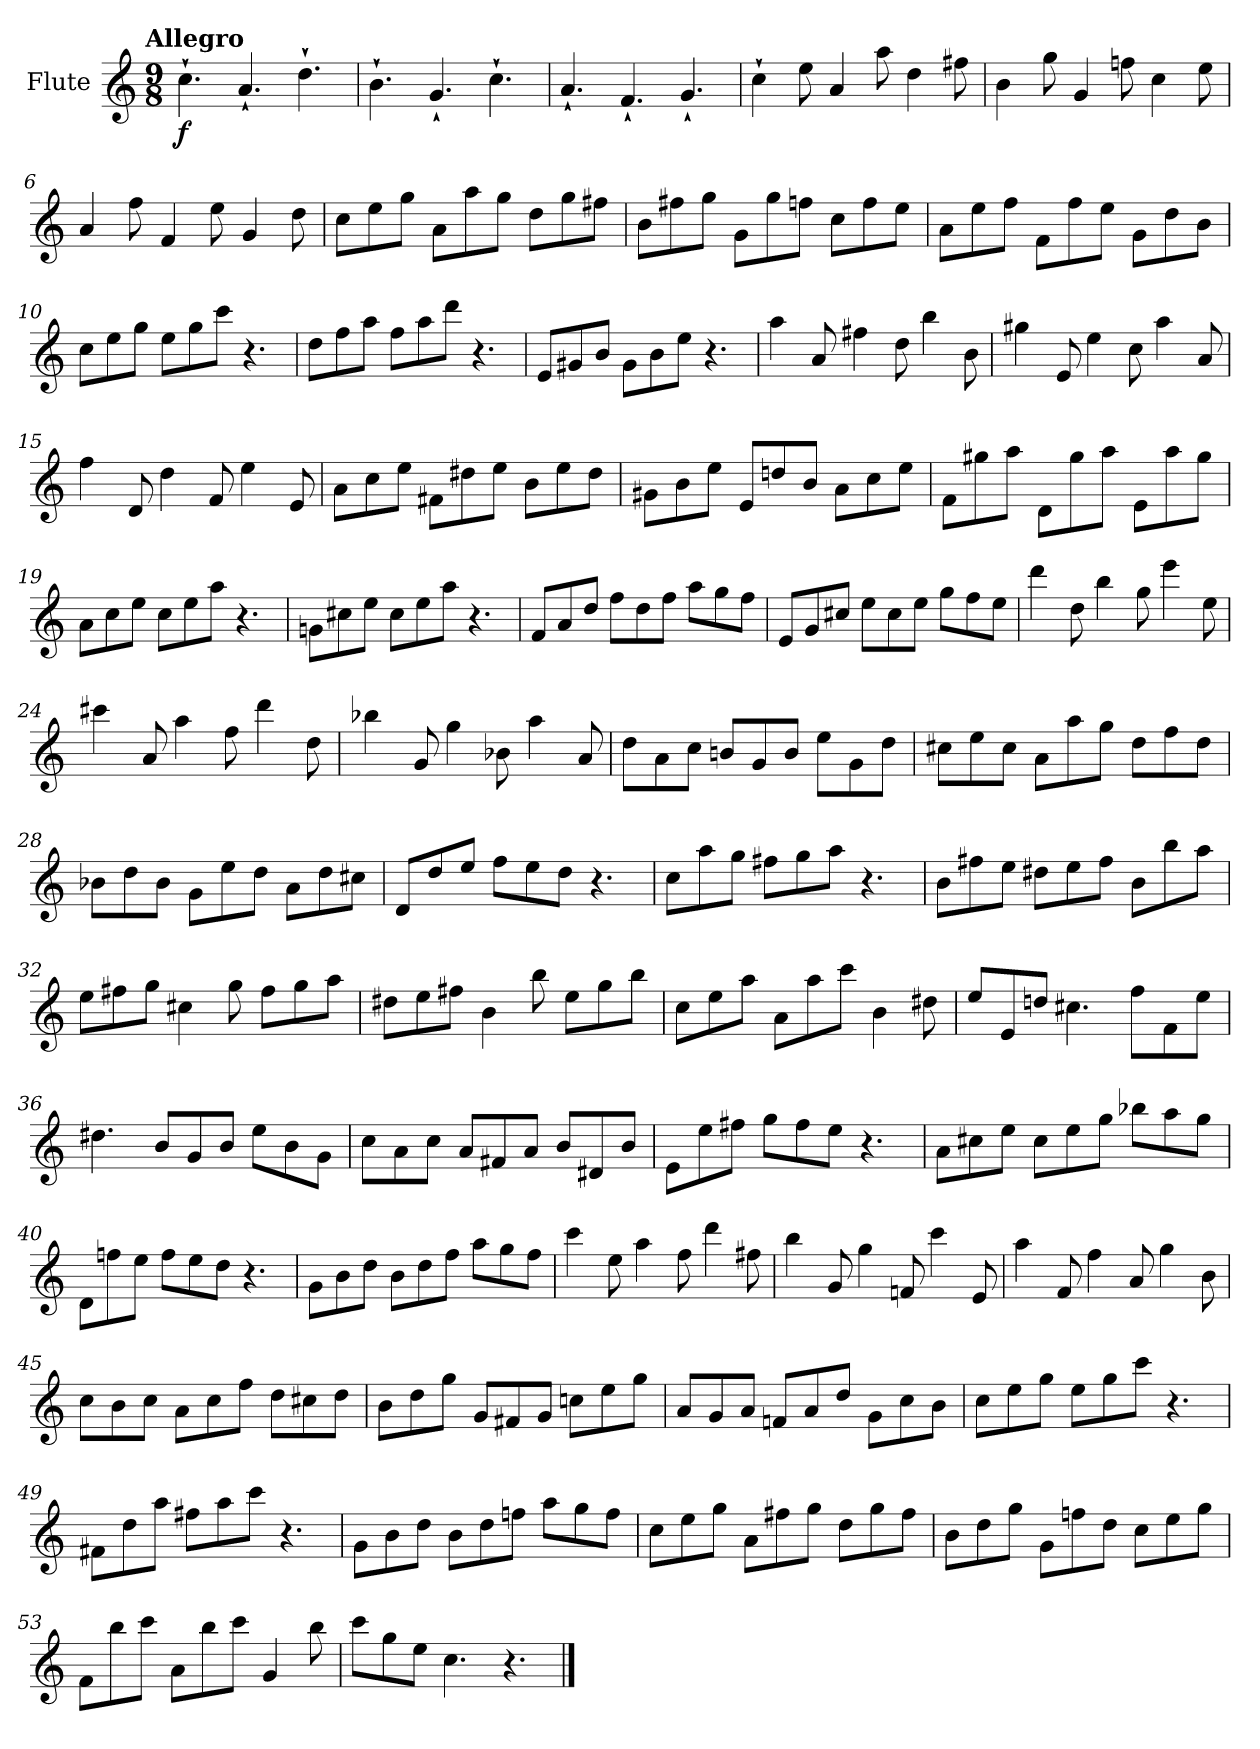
**kern	**dynam
*part1	*part1
*staff1	*staff1
*I"Flute	*
*I'Fl	*
*clefG2	*
*k[]	*
*C:	*
!!LO:TX:omd:t=Allegro
*M9/8	*
*MM132	*
=1	=1
4.cc`	f
4.a`	.
4.dd`	.
=2	=2
4.b`	.
4.g`	.
4.cc`	.
=3	=3
4.a`	.
4.f`	.
4.g`	.
=4	=4
4cc`	.
8ee	.
4a	.
8aa	.
4dd	.
8ff#X	.
=5	=5
4b	.
8gg	.
4g	.
8ffn	.
4cc	.
8ee	.
=6	=6
4a	.
8ff	.
4f	.
8ee	.
4g	.
8dd	.
=7	=7
8ccL	.
8ee	.
8ggJ	.
8aL	.
8aa	.
8ggJ	.
8ddL	.
8gg	.
8ff#XJ	.
=8	=8
8bL	.
8ff#X	.
8ggJ	.
8gL	.
8gg	.
8ffnJ	.
8ccL	.
8ff	.
8eeJ	.
=9	=9
8aL	.
8ee	.
8ffJ	.
8fL	.
8ff	.
8eeJ	.
8gL	.
8dd	.
8bJ	.
=10	=10
8ccL	.
8ee	.
8ggJ	.
8eeL	.
8gg	.
8cccJ	.
4.r	.
=11	=11
8ddL	.
8ff	.
8aaJ	.
8ffL	.
8aa	.
8dddJ	.
4.r	.
=12	=12
8eL	.
8g#X	.
8bJ	.
8g#L	.
8b	.
8eeJ	.
4.r	.
=13	=13
4aa	.
8a	.
4ff#X	.
8dd	.
4bb	.
8b	.
=14	=14
4gg#X	.
8e	.
4ee	.
8cc	.
4aa	.
8a	.
=15	=15
4ff	.
8d	.
4dd	.
8f	.
4ee	.
8e	.
=16	=16
8aL	.
8cc	.
8eeJ	.
8f#XL	.
8dd#X	.
8eeJ	.
8bL	.
8ee	.
8dd#J	.
=17	=17
8g#XL	.
8b	.
8eeJ	.
8eL	.
8ddn	.
8bJ	.
8aL	.
8cc	.
8eeJ	.
=18	=18
8fL	.
8gg#X	.
8aaJ	.
8dL	.
8gg#	.
8aaJ	.
8eL	.
8aa	.
8gg#J	.
=19	=19
8aL	.
8cc	.
8eeJ	.
8ccL	.
8ee	.
8aaJ	.
4.r	.
=20	=20
8gnL	.
8cc#X	.
8eeJ	.
8cc#L	.
8ee	.
8aaJ	.
4.r	.
=21	=21
8fL	.
8a	.
8ddJ	.
8ffL	.
8dd	.
8ffJ	.
8aaL	.
8gg	.
8ffJ	.
=22	=22
8eL	.
8g	.
8cc#XJ	.
8eeL	.
8cc#	.
8eeJ	.
8ggL	.
8ff	.
8eeJ	.
=23	=23
4ddd	.
8dd	.
4bb	.
8gg	.
4eee	.
8ee	.
=24	=24
4ccc#X	.
8a	.
4aa	.
8ff	.
4ddd	.
8dd	.
=25	=25
4bb-X	.
8g	.
4gg	.
8b-X	.
4aa	.
8a	.
=26	=26
8ddL	.
8a	.
8ccJ	.
8bnL	.
8g	.
8bJ	.
8eeL	.
8g	.
8ddJ	.
=27	=27
8cc#XL	.
8ee	.
8cc#J	.
8aL	.
8aa	.
8ggJ	.
8ddL	.
8ff	.
8ddJ	.
=28	=28
8b-XL	.
8dd	.
8b-J	.
8gL	.
8ee	.
8ddJ	.
8aL	.
8dd	.
8cc#XJ	.
=29	=29
8dL	.
8dd	.
8eeJ	.
8ffL	.
8ee	.
8ddJ	.
4.r	.
=30	=30
8ccL	.
8aa	.
8ggJ	.
8ff#XL	.
8gg	.
8aaJ	.
4.r	.
=31	=31
8bL	.
8ff#X	.
8eeJ	.
8dd#XL	.
8ee	.
8ff#J	.
8bL	.
8bb	.
8aaJ	.
=32	=32
8eeL	.
8ff#X	.
8ggJ	.
4cc#X	.
8gg	.
8ff#L	.
8gg	.
8aaJ	.
=33	=33
8dd#XL	.
8ee	.
8ff#XJ	.
4b	.
8bb	.
8eeL	.
8gg	.
8bbJ	.
=34	=34
8ccL	.
8ee	.
8aaJ	.
8aL	.
8aa	.
8cccJ	.
4b	.
8dd#X	.
=35	=35
8eeL	.
8e	.
8ddnJ	.
4.cc#X	.
8ffL	.
8f	.
8eeJ	.
=36	=36
4.dd#X	.
8bL	.
8g	.
8bJ	.
8eeL	.
8b	.
8gJ	.
=37	=37
8ccL	.
8a	.
8ccJ	.
8aL	.
8f#X	.
8aJ	.
8bL	.
8d#X	.
8bJ	.
=38	=38
8eL	.
8ee	.
8ff#XJ	.
8ggL	.
8ff#	.
8eeJ	.
4.r	.
=39	=39
8aL	.
8cc#X	.
8eeJ	.
8cc#L	.
8ee	.
8ggJ	.
8bb-XL	.
8aa	.
8ggJ	.
=40	=40
8d\L	.
8ffn	.
8eeJ	.
8ffL	.
8ee	.
8ddJ	.
4.r	.
=41	=41
8gL	.
8b	.
8ddJ	.
8bL	.
8dd	.
8ffJ	.
8aaL	.
8gg	.
8ffJ	.
=42	=42
4ccc	.
8ee	.
4aa	.
8ff	.
4ddd	.
8ff#X	.
=43	=43
4bb	.
8g	.
4gg	.
8fn	.
4ccc	.
8e	.
=44	=44
4aa	.
8f	.
4ff	.
8a	.
4gg	.
8b	.
=45	=45
8ccL	.
8b	.
8ccJ	.
8aL	.
8cc	.
8ffJ	.
8ddL	.
8cc#X	.
8ddJ	.
=46	=46
8bL	.
8dd	.
8ggJ	.
8gL	.
8f#X	.
8gJ	.
8ccnL	.
8ee	.
8ggJ	.
=47	=47
8aL	.
8g	.
8aJ	.
8fnL	.
8a	.
8ddJ	.
8g\L	.
8cc	.
8bJ	.
=48	=48
8ccL	.
8ee	.
8ggJ	.
8eeL	.
8gg	.
8cccJ	.
4.r	.
=49	=49
8f#XL	.
8dd	.
8aaJ	.
8ff#XL	.
8aa	.
8cccJ	.
4.r	.
=50	=50
8gL	.
8b	.
8ddJ	.
8bL	.
8dd	.
8ffnJ	.
8aaL	.
8gg	.
8ffJ	.
=51	=51
8ccL	.
8ee	.
8ggJ	.
8aL	.
8ff#X	.
8ggJ	.
8ddL	.
8gg	.
8ff#J	.
=52	=52
8bL	.
8dd	.
8ggJ	.
8gL	.
8ffn	.
8ddJ	.
8ccL	.
8ee	.
8ggJ	.
=53	=53
8fL	.
8bb	.
8cccJ	.
8aL	.
8bb	.
8cccJ	.
4g	.
8bb	.
=54	=54
8cccL	.
8gg	.
8eeJ	.
4.cc	.
4.r	.
==	==
*-	*-
